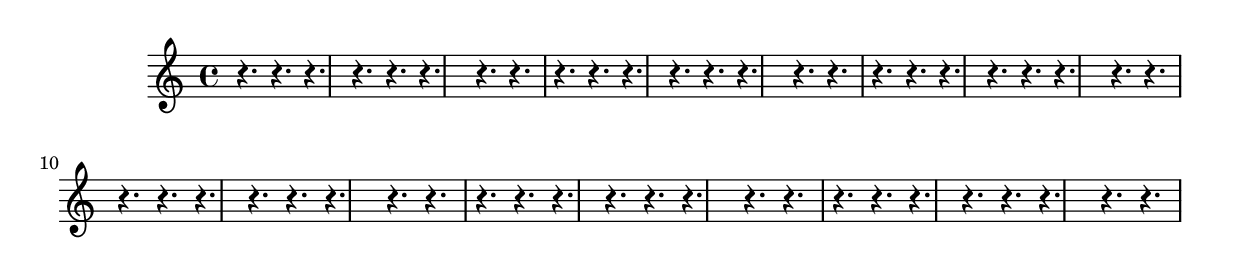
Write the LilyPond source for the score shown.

%%  ottavo_basso.ly
%%  Copyright (c) 2011 Benjamin Coudrin <benjamin.coudrin@gmail.com>
%%                All Rights Reserved
%%
%%  Copyleft :
%%  This program is free software. It comes without any warranty, to
%%  the extent permitted by applicable law. You can redistribute it
%%  and/or modify it under the terms of the Do What The Fuck You Want
%%  To Public License, Version 2, as published by Sam Hocevar. See
%%  http://sam.zoy.org/wtfpl/COPYING for more details.

\relative c {
  r4. r4. r4.
  r4. r4. r4.
  r4. r4. r4.
  r4. r4. r4.
  r4. r4. r4.
  r4. r4. r4.
  r4. r4. r4.
  r4. r4. r4.
  r4. r4. r4.
  r4. r4. r4.
  r4. r4. r4.
  r4. r4. r4.
  r4. r4. r4.
  r4. r4. r4.
  r4. r4. r4.
  r4. r4. r4.
}